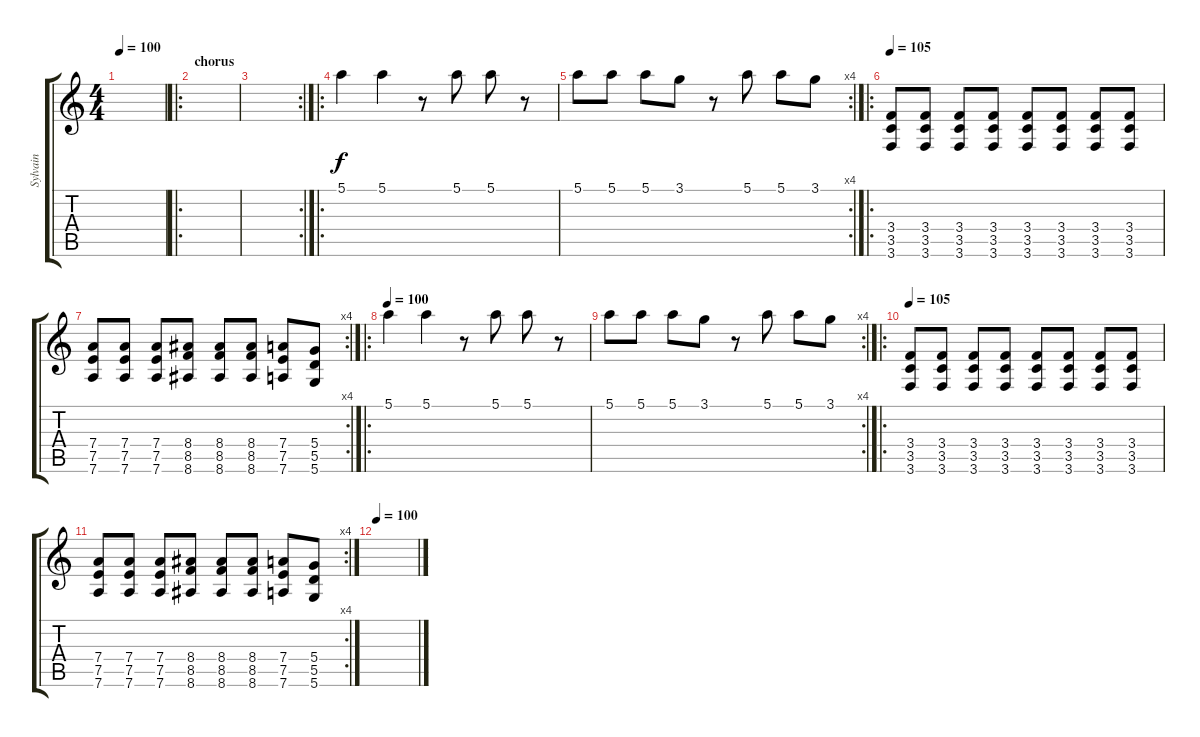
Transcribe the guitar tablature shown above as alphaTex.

\track ("Sylvain " "Sylvain ") {instrument distortionguitar}
\staff {score tabs}
\tuning (E4 B3 G3 D3 A2 D2) {hide}
\ts (4 4)
\tempo 100
\clef g2
\ks c
|
\ro
\section ("" "chorus")
|
\rc 2
|
\ro
5.1.4 5.1.4 r.8 5.1.8 5.1.8 r.8 |
\rc 4
5.1.8 5.1.8 5.1.8 3.1.8 r.8 5.1.8 5.1.8 3.1.8 |
\ro
\tempo 105
(3.4 3.5 3.6).8 (3.4 3.5 3.6).8 (3.4 3.5 3.6).8 (3.4 3.5 3.6).8 (3.4 3.5 3.6).8 (3.4 3.5 3.6).8 (3.4 3.5 3.6).8 (3.4 3.5 3.6).8 |
\rc 4
(7.4 7.5 7.6).8 (7.4 7.5 7.6).8 (7.4 7.5 7.6).8 (8.4 8.5 8.6).8 (8.4 8.5 8.6).8 (8.4 8.5 8.6).8 (7.4 7.5 7.6).8 (5.4 5.5 5.6).8 |
\ro
\tempo 100
5.1.4 5.1.4 r.8 5.1.8 5.1.8 r.8 |
\rc 4
5.1.8 5.1.8 5.1.8 3.1.8 r.8 5.1.8 5.1.8 3.1.8 |
\ro
\tempo 105
(3.4 3.5 3.6).8 (3.4 3.5 3.6).8 (3.4 3.5 3.6).8 (3.4 3.5 3.6).8 (3.4 3.5 3.6).8 (3.4 3.5 3.6).8 (3.4 3.5 3.6).8 (3.4 3.5 3.6).8 |
\rc 4
(7.4 7.5 7.6).8 (7.4 7.5 7.6).8 (7.4 7.5 7.6).8 (8.4 8.5 8.6).8 (8.4 8.5 8.6).8 (8.4 8.5 8.6).8 (7.4 7.5 7.6).8 (5.4 5.5 5.6).8 |
\tempo 100
